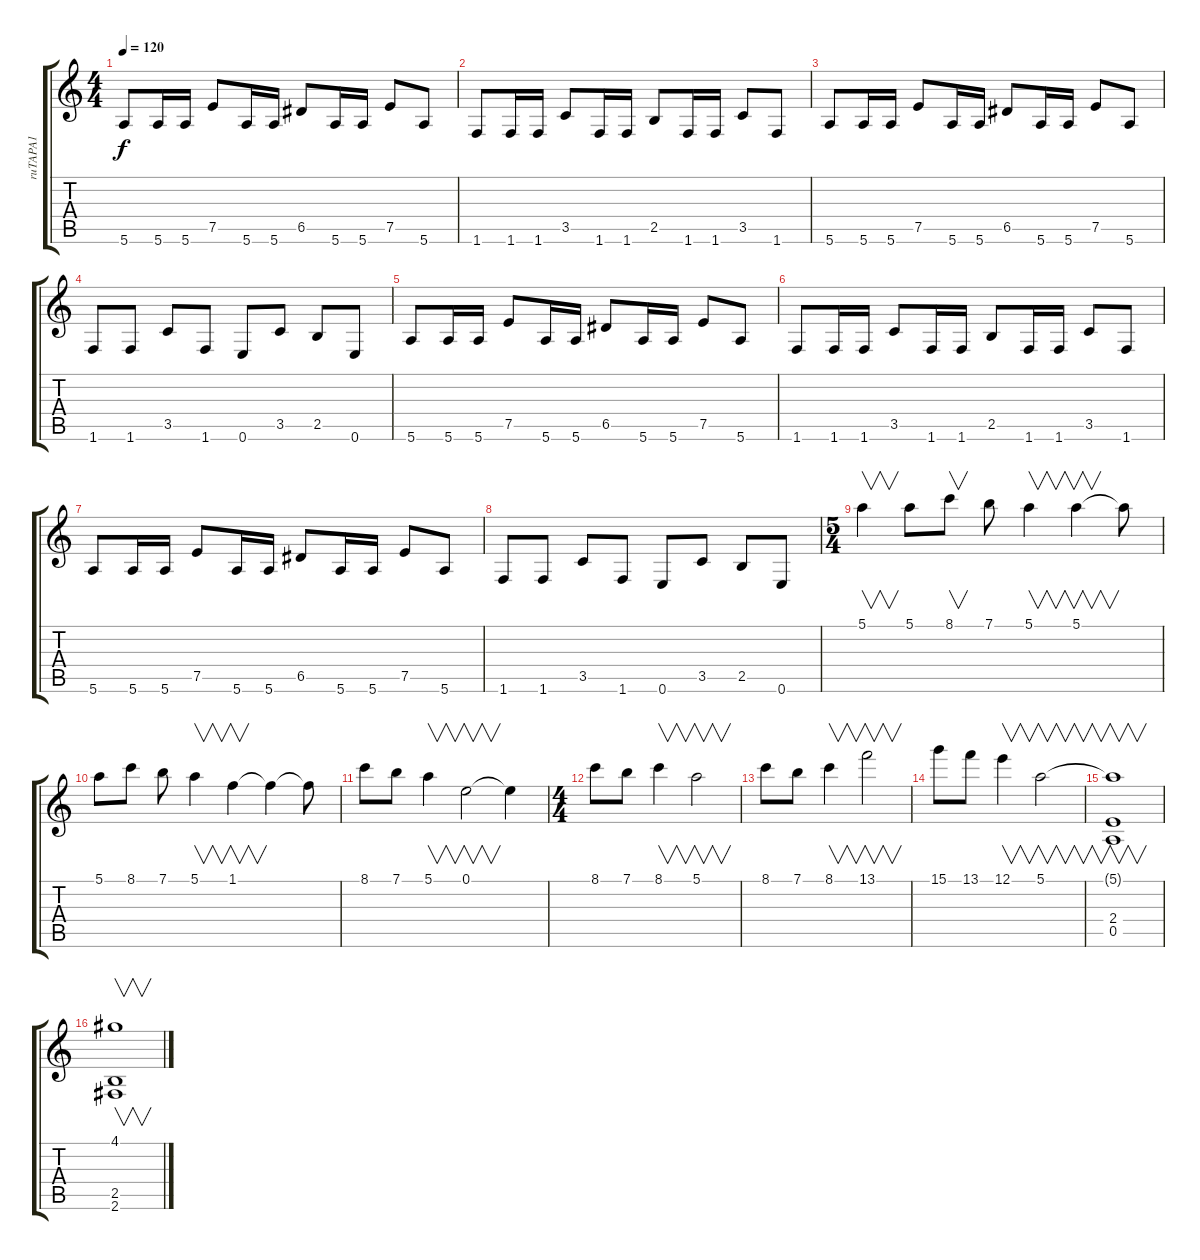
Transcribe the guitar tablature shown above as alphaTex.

\track ("ruTAPA1" "ruTAPA1") {instrument distortionguitar}
\staff {score tabs}
\tuning (E4 B3 G3 D3 A2 E2) {hide}
\ts (4 4)
\tempo 120
\clef g2
\ks c
5.6.8{dy f instrument distortionguitar} 5.6.16 5.6.16 7.5.8 5.6.16 5.6.16 6.5.8 5.6.16 5.6.16 7.5.8 5.6.8 |
1.6.8 1.6.16 1.6.16 3.5.8 1.6.16 1.6.16 2.5.8 1.6.16 1.6.16 3.5.8 1.6.8 |
5.6.8 5.6.16 5.6.16 7.5.8 5.6.16 5.6.16 6.5.8 5.6.16 5.6.16 7.5.8 5.6.8 |
1.6.8 1.6.8 3.5.8 1.6.8 0.6.8 3.5.8 2.5.8 0.6.8 |
5.6.8 5.6.16 5.6.16 7.5.8 5.6.16 5.6.16 6.5.8 5.6.16 5.6.16 7.5.8 5.6.8 |
1.6.8 1.6.16 1.6.16 3.5.8 1.6.16 1.6.16 2.5.8 1.6.16 1.6.16 3.5.8 1.6.8 |
5.6.8 5.6.16 5.6.16 7.5.8 5.6.16 5.6.16 6.5.8 5.6.16 5.6.16 7.5.8 5.6.8 |
1.6.8 1.6.8 3.5.8 1.6.8 0.6.8 3.5.8 2.5.8 0.6.8 |
\ts (5 4)
5.1.4{v} 5.1.8 8.1.8{v} 7.1.8 5.1.4{v} 5.1.4{v} 5.1{t}.8 |
5.1.8 8.1.8 7.1.8 5.1.4{v} 1.1.4{v} 1.1{t}.4 1.1{t}.8 |
8.1.8 7.1.8 5.1.4{v} 0.1.2{v} 0.1{t}.4 |
\ts (4 4)
8.1.8 7.1.8 8.1.4{v} 5.1.2{v} |
8.1.8 7.1.8 8.1.4{v} 13.1.2{v} |
15.1.8 13.1.8 12.1.4{v} 5.1.2{v} |
(5.1{t} 2.4 0.5).1{v} |
(4.1 2.5 2.6).1{v}
